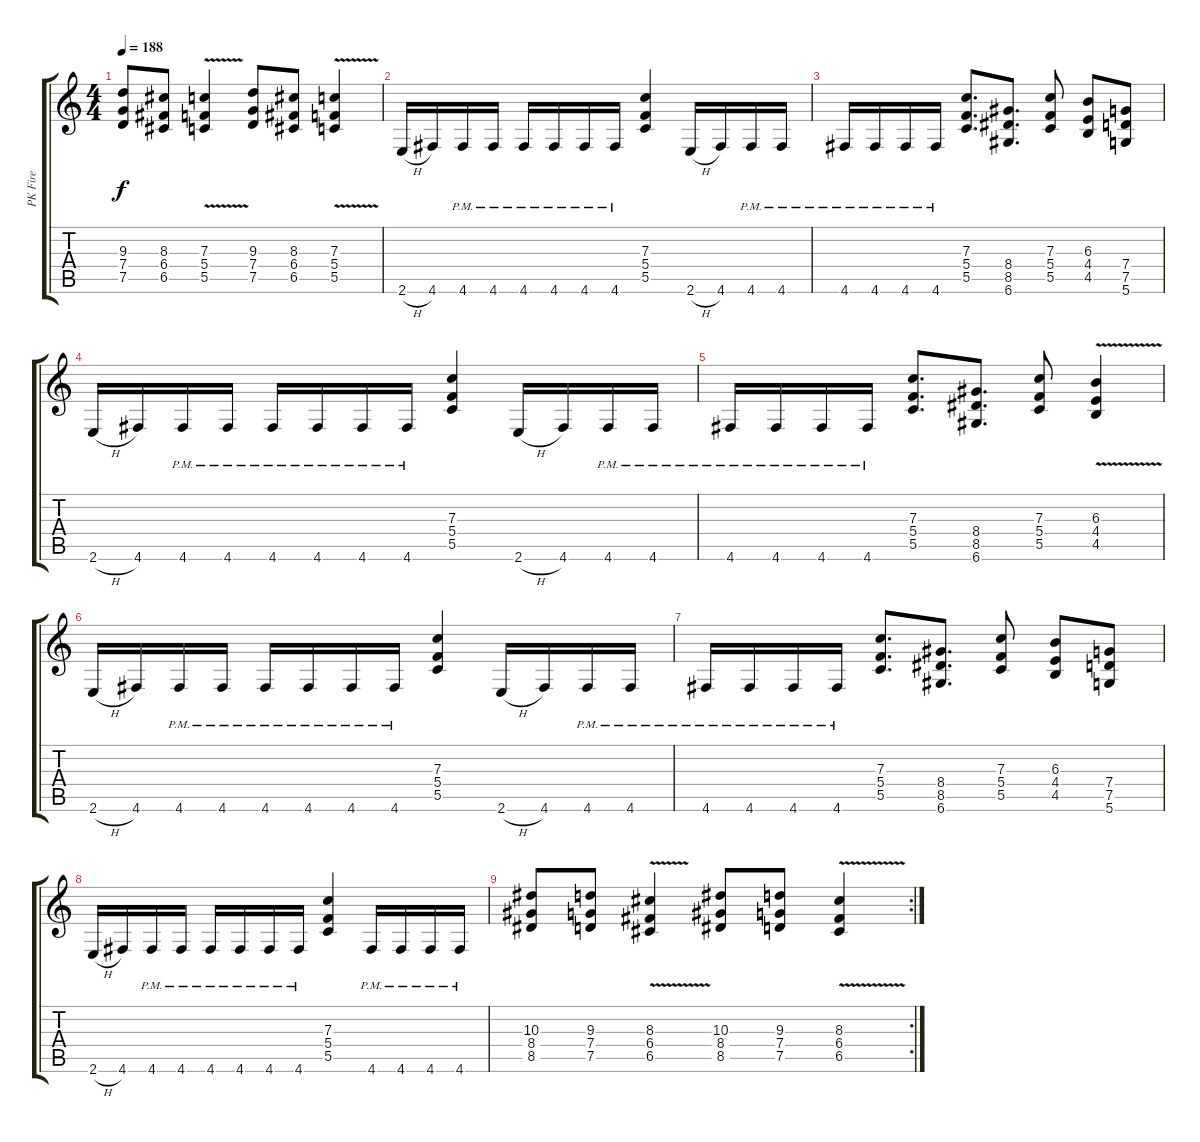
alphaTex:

\track ("PK Fire" "PK Fire") {instrument distortionguitar}
\staff {score tabs}
\tuning (D4 A3 F3 C3 G2 D2) {hide}
\ts (4 4)
\tempo 188
\clef g2
\ks c
(9.3 7.4 7.5).8{dy f} (8.3 6.4 6.5).8 (7.3{v} 5.4{v} 5.5{v}).4 (9.3 7.4 7.5).8 (8.3 6.4 6.5).8 (7.3{v} 5.4{v} 5.5{v}).4 |
2.6{h}.16 4.6.16 4.6{pm}.16 4.6{pm}.16 4.6{pm}.16 4.6{pm}.16 4.6{pm}.16 4.6{pm}.16 (7.3 5.4 5.5).4 2.6{h}.16 4.6.16 4.6{pm}.16 4.6{pm}.16 |
4.6{pm}.16 4.6{pm}.16 4.6{pm}.16 4.6{pm}.16 (7.3 5.4 5.5).8{d} (8.4 8.5 6.6).8{d} (7.3 5.4 5.5).8 (6.3 4.4 4.5).8 (7.4 7.5 5.6).8 |
2.6{h}.16 4.6.16 4.6{pm}.16 4.6{pm}.16 4.6{pm}.16 4.6{pm}.16 4.6{pm}.16 4.6{pm}.16 (7.3 5.4 5.5).4 2.6{h}.16 4.6.16 4.6{pm}.16 4.6{pm}.16 |
4.6{pm}.16 4.6{pm}.16 4.6{pm}.16 4.6{pm}.16 (7.3 5.4 5.5).8{d} (8.4 8.5 6.6).8{d} (7.3 5.4 5.5).8 (6.3{v} 4.4{v} 4.5{v}).4 |
2.6{h}.16 4.6.16 4.6{pm}.16 4.6{pm}.16 4.6{pm}.16 4.6{pm}.16 4.6{pm}.16 4.6{pm}.16 (7.3 5.4 5.5).4 2.6{h}.16 4.6.16 4.6{pm}.16 4.6{pm}.16 |
4.6{pm}.16 4.6{pm}.16 4.6{pm}.16 4.6{pm}.16 (7.3 5.4 5.5).8{d} (8.4 8.5 6.6).8{d} (7.3 5.4 5.5).8 (6.3 4.4 4.5).8 (7.4 7.5 5.6).8 |
2.6{h}.16 4.6.16 4.6{pm}.16 4.6{pm}.16 4.6{pm}.16 4.6{pm}.16 4.6{pm}.16 4.6{pm}.16 (7.3 5.4 5.5).4 4.6{pm}.16 4.6{pm}.16 4.6{pm}.16 4.6{pm}.16 |
\rc 2
(10.3 8.4 8.5).8 (9.3 7.4 7.5).8 (8.3{v} 6.4{v} 6.5{v}).4 (10.3 8.4 8.5).8 (9.3 7.4 7.5).8 (8.3{v} 6.4{v} 6.5{v}).4
